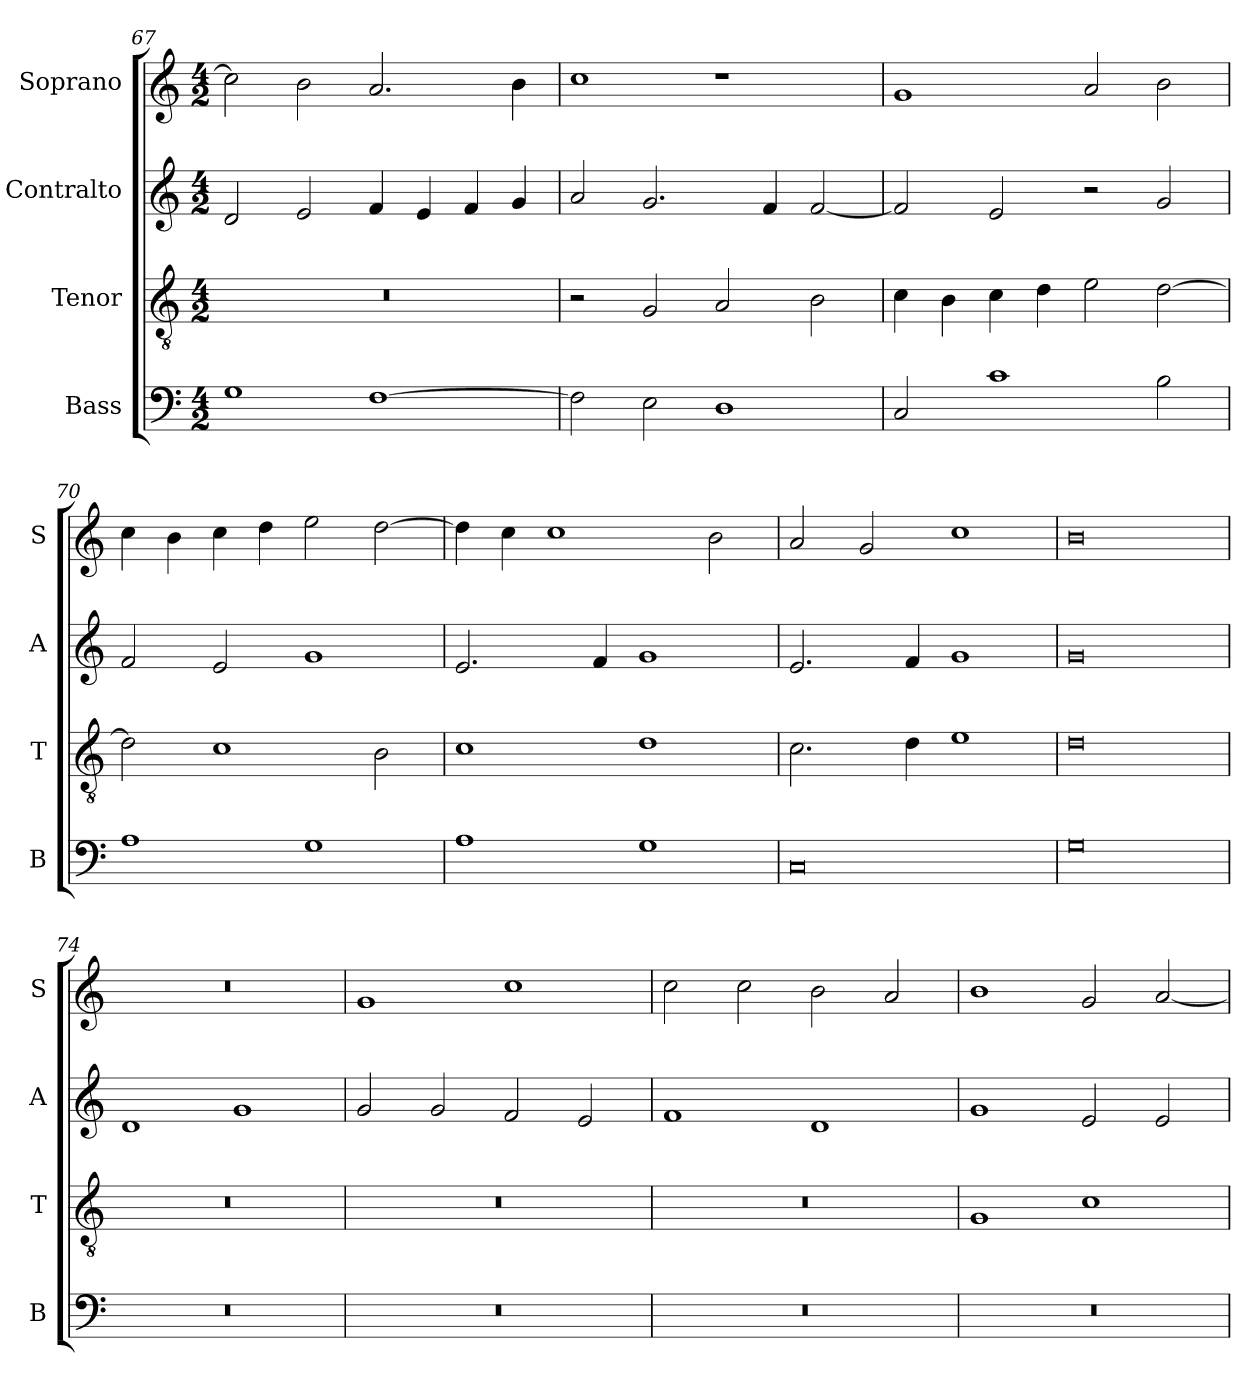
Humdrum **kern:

**kern	**kern	**kern	**kern
*part4	*part3	*part2	*part1
*staff4	*staff3	*staff2	*staff1
*I"Bass	*I"Tenor	*I"Contralto	*I"Soprano
*I'B	*I'T	*I'A	*I'S
*clefF4	*clefGv2	*clefG2	*clefG2
*k[]	*k[]	*k[]	*k[]
*C:ion	*C:ion	*C:ion	*C:ion
*M4/2	*M4/2	*M4/2	*M4/2
=67	=67	=67	=67
1G	0r	2d	2cc]
.	.	2e	2b
[1F	.	4f	2.a
.	.	4e	.
.	.	4f	.
.	.	4g	4b
=68	=68	=68	=68
2F]	2r	2a	1cc
2E	2G	2.g	.
1D	2A	.	1r
.	.	4f	.
.	2B	[2f	.
=69	=69	=69	=69
2C	4c	2f]	1g
.	4B	.	.
1c	4c	2e	.
.	4d	.	.
.	2e	2r	2a
2B	[2d	2g	2b
=70	=70	=70	=70
1A	2d]	2f	4cc
.	.	.	4b
.	1c	2e	4cc
.	.	.	4dd
1G	.	1g	2ee
.	2B	.	[2dd
=71	=71	=71	=71
1A	1c	2.e	4dd]
.	.	.	4cc
.	.	.	1cc
.	.	4f	.
1G	1d	1g	.
.	.	.	2b
=72	=72	=72	=72
0C	2.c	2.e	2a
.	.	.	2g
.	4d	4f	.
.	1e	1g	1cc
=73	=73	=73	=73
0G	0d	0g	0b
=74	=74	=74	=74
0r	0r	1d	0r
.	.	1g	.
=75	=75	=75	=75
0r	0r	2g	1g
.	.	2g	.
.	.	2f	1cc
.	.	2e	.
=76	=76	=76	=76
0r	0r	1f	2cc
.	.	.	2cc
.	.	1d	2b
.	.	.	2a
=77	=77	=77	=77
0r	1G	1g	1b
.	1c	2e	2g
.	.	2e	[2a
=	=	=	=
*-	*-	*-	*-
